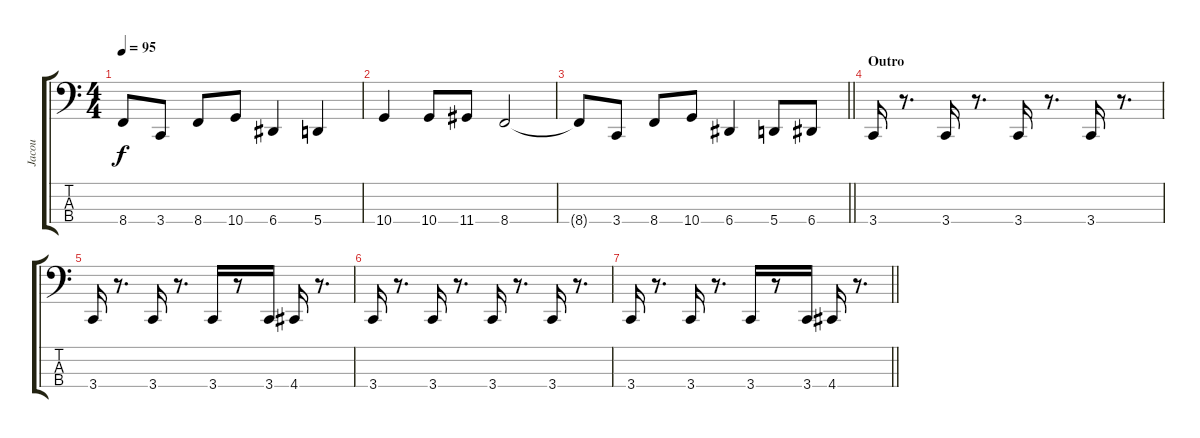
\track ("Jacou" "Jacou") {instrument electricbassfinger}
\staff {score tabs}
\tuning (D2 A1 E1 A0) {hide}
\ts (4 4)
\tempo 95
\clef f4
\ks c
8.4{t}.8{dy f} 3.4.8 8.4.8 10.4.8 6.4.4 5.4.4 |
10.4.4 10.4.8 11.4.8 8.4.2 |
\barLineRight lightlight
8.4{t}.8 3.4.8 8.4.8 10.4.8 6.4.4 5.4.8 6.4.8 |
\section ("" "Outro")
3.4.16 r.8{d} 3.4.16 r.8{d} 3.4.16 r.8{d} 3.4.16 r.8{d} |
3.4.16 r.8{d} 3.4.16 r.8{d} 3.4.16 r.8 3.4.16 4.4.16 r.8{d} |
3.4.16 r.8{d} 3.4.16 r.8{d} 3.4.16 r.8{d} 3.4.16 r.8{d} |
\barLineRight lightlight
3.4.16 r.8{d} 3.4.16 r.8{d} 3.4.16 r.8 3.4.16 4.4.16 r.8{d}
